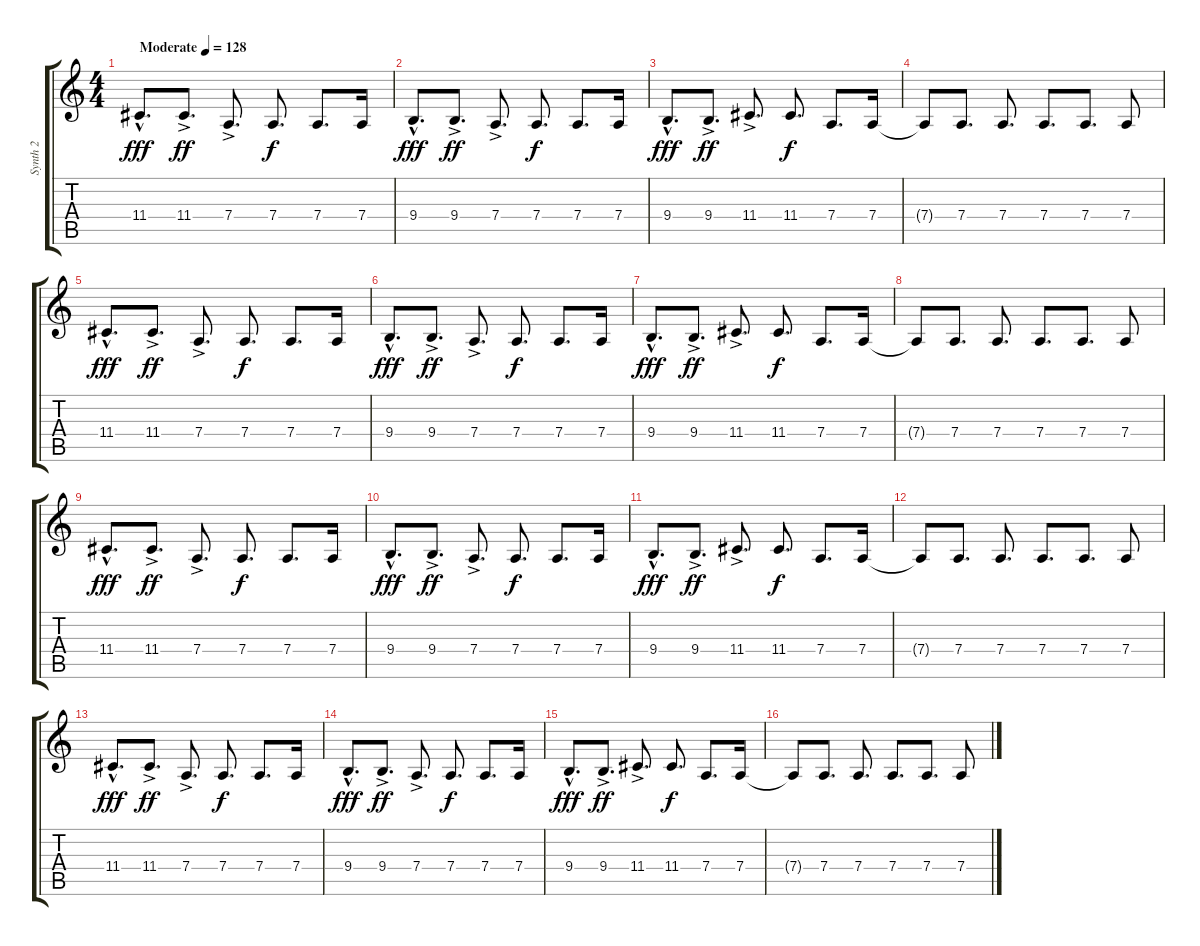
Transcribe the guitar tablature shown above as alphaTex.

\track ("Synth 2" "Synth 2") {instrument lead4chiff}
\staff {score tabs}
\tuning (E4 B3 G3 D3 A2 E2) {hide}
\ts (4 4)
\tempo (128 "Moderate")
\clef g2
\ks c
11.4{hac}.8{d dy fff instrument lead4chiff} 11.4{ac}.8{d dy ff} 7.4{ac}.8{d} 7.4.8{d dy f} 7.4.8{d} 7.4.16 |
9.4{hac}.8{d dy fff} 9.4{ac}.8{d dy ff} 7.4{ac}.8{d} 7.4.8{d dy f} 7.4.8{d} 7.4.16 |
9.4{hac}.8{d dy fff} 9.4{ac}.8{d dy ff} 11.4{ac}.8{d} 11.4.8{d dy f} 7.4.8{d} 7.4.16 |
7.4{t}.8 7.4.8{d} 7.4.8{d} 7.4.8{d} 7.4.8{d} 7.4.8 |
11.4{hac}.8{d dy fff} 11.4{ac}.8{d dy ff} 7.4{ac}.8{d} 7.4.8{d dy f} 7.4.8{d} 7.4.16 |
9.4{hac}.8{d dy fff} 9.4{ac}.8{d dy ff} 7.4{ac}.8{d} 7.4.8{d dy f} 7.4.8{d} 7.4.16 |
9.4{hac}.8{d dy fff} 9.4{ac}.8{d dy ff} 11.4{ac}.8{d} 11.4.8{d dy f} 7.4.8{d} 7.4.16 |
7.4{t}.8 7.4.8{d} 7.4.8{d} 7.4.8{d} 7.4.8{d} 7.4.8 |
11.4{hac}.8{d dy fff} 11.4{ac}.8{d dy ff} 7.4{ac}.8{d} 7.4.8{d dy f} 7.4.8{d} 7.4.16 |
9.4{hac}.8{d dy fff} 9.4{ac}.8{d dy ff} 7.4{ac}.8{d} 7.4.8{d dy f} 7.4.8{d} 7.4.16 |
9.4{hac}.8{d dy fff} 9.4{ac}.8{d dy ff} 11.4{ac}.8{d} 11.4.8{d dy f} 7.4.8{d} 7.4.16 |
7.4{t}.8 7.4.8{d} 7.4.8{d} 7.4.8{d} 7.4.8{d} 7.4.8 |
11.4{hac}.8{d dy fff} 11.4{ac}.8{d dy ff} 7.4{ac}.8{d} 7.4.8{d dy f} 7.4.8{d} 7.4.16 |
9.4{hac}.8{d dy fff} 9.4{ac}.8{d dy ff} 7.4{ac}.8{d} 7.4.8{d dy f} 7.4.8{d} 7.4.16 |
9.4{hac}.8{d dy fff} 9.4{ac}.8{d dy ff} 11.4{ac}.8{d} 11.4.8{d dy f} 7.4.8{d} 7.4.16 |
7.4{t}.8 7.4.8{d} 7.4.8{d} 7.4.8{d} 7.4.8{d} 7.4.8
